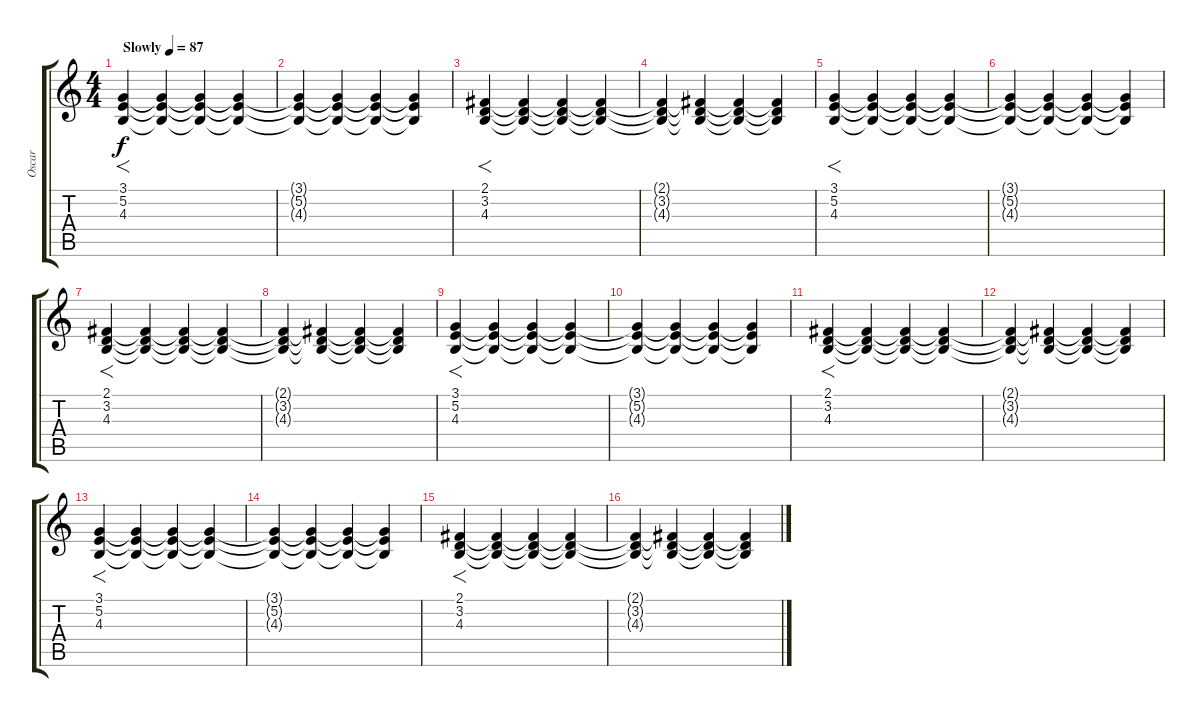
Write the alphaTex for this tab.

\track ("Oscar" "Oscar") {instrument synthstrings2}
\staff {score tabs}
\tuning (E4 B3 G3 D3 A2 E2) {hide}
\ts (4 4)
\tempo (87 "Slowly")
\clef g2
\ks c
(3.1 5.2 4.3).4{f dy f instrument synthstrings2} (3.1{t} 5.2{t} 4.3{t}).4 (3.1{t} 5.2{t} 4.3{t}).4 (3.1{t} 5.2{t} 4.3{t}).4 |
(3.1{t} 5.2{t} 4.3{t}).4 (3.1{t} 5.2{t} 4.3{t}).4 (3.1{t} 5.2{t} 4.3{t}).4 (3.1{t} 5.2{t} 4.3{t}).4 |
(2.1 3.2 4.3).4{f} (2.1{t} 3.2{t} 4.3{t}).4 (2.1{t} 3.2{t} 4.3{t}).4 (2.1{t} 3.2{t} 4.3{t}).4 |
(2.1{t} 3.2{t} 4.3{t}).4 (2.1{t} 3.2{t} 4.3{t}).4 (2.1{t} 3.2{t} 4.3{t}).4 (2.1{t} 3.2{t} 4.3{t}).4 |
(3.1 5.2 4.3).4{f} (3.1{t} 5.2{t} 4.3{t}).4 (3.1{t} 5.2{t} 4.3{t}).4 (3.1{t} 5.2{t} 4.3{t}).4 |
(3.1{t} 5.2{t} 4.3{t}).4 (3.1{t} 5.2{t} 4.3{t}).4 (3.1{t} 5.2{t} 4.3{t}).4 (3.1{t} 5.2{t} 4.3{t}).4 |
(2.1 3.2 4.3).4{f} (2.1{t} 3.2{t} 4.3{t}).4 (2.1{t} 3.2{t} 4.3{t}).4 (2.1{t} 3.2{t} 4.3{t}).4 |
(2.1{t} 3.2{t} 4.3{t}).4 (2.1{t} 3.2{t} 4.3{t}).4 (2.1{t} 3.2{t} 4.3{t}).4 (2.1{t} 3.2{t} 4.3{t}).4 |
(3.1 5.2 4.3).4{f} (3.1{t} 5.2{t} 4.3{t}).4 (3.1{t} 5.2{t} 4.3{t}).4 (3.1{t} 5.2{t} 4.3{t}).4 |
(3.1{t} 5.2{t} 4.3{t}).4 (3.1{t} 5.2{t} 4.3{t}).4 (3.1{t} 5.2{t} 4.3{t}).4 (3.1{t} 5.2{t} 4.3{t}).4 |
(2.1 3.2 4.3).4{f} (2.1{t} 3.2{t} 4.3{t}).4 (2.1{t} 3.2{t} 4.3{t}).4 (2.1{t} 3.2{t} 4.3{t}).4 |
(2.1{t} 3.2{t} 4.3{t}).4 (2.1{t} 3.2{t} 4.3{t}).4 (2.1{t} 3.2{t} 4.3{t}).4 (2.1{t} 3.2{t} 4.3{t}).4 |
(3.1 5.2 4.3).4{f} (3.1{t} 5.2{t} 4.3{t}).4 (3.1{t} 5.2{t} 4.3{t}).4 (3.1{t} 5.2{t} 4.3{t}).4 |
(3.1{t} 5.2{t} 4.3{t}).4 (3.1{t} 5.2{t} 4.3{t}).4 (3.1{t} 5.2{t} 4.3{t}).4 (3.1{t} 5.2{t} 4.3{t}).4 |
(2.1 3.2 4.3).4{f} (2.1{t} 3.2{t} 4.3{t}).4 (2.1{t} 3.2{t} 4.3{t}).4 (2.1{t} 3.2{t} 4.3{t}).4 |
(2.1{t} 3.2{t} 4.3{t}).4 (2.1{t} 3.2{t} 4.3{t}).4 (2.1{t} 3.2{t} 4.3{t}).4 (2.1{t} 3.2{t} 4.3{t}).4
